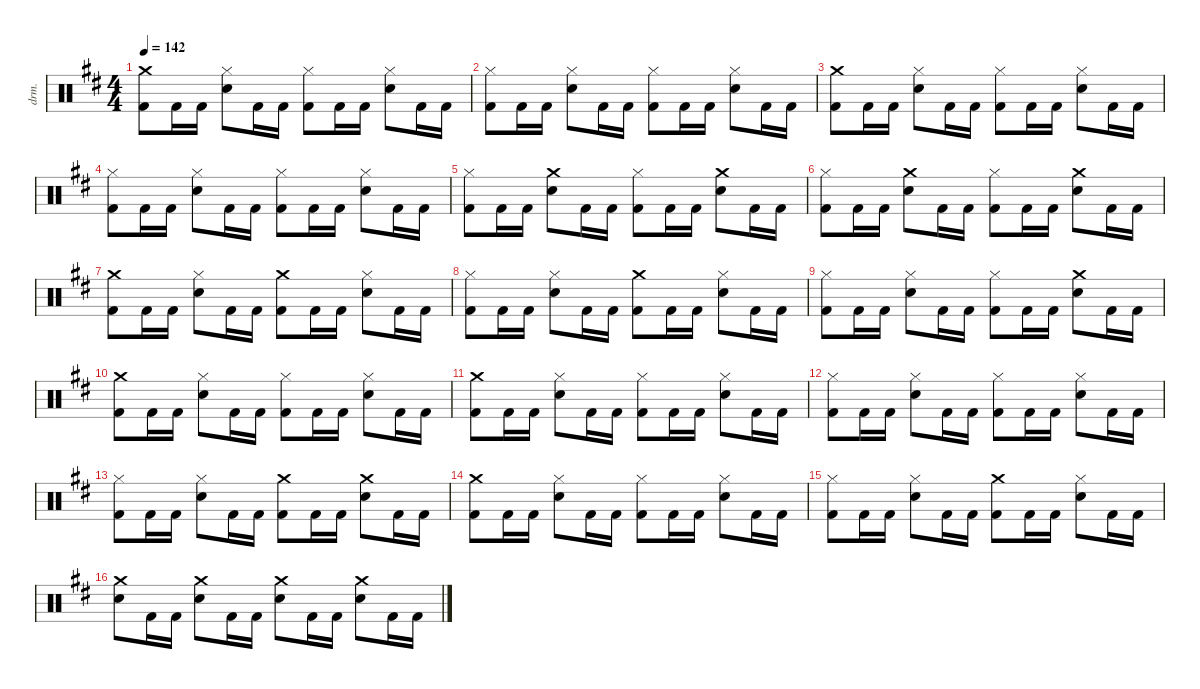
\defaultSystemsLayout 4
\hideDynamics
\bracketExtendMode nobrackets
\otherSystemsTrackNameOrientation horizontal
\track ("Lars - Drums" "drm.") {instrument percussion}
\staff {score}
\articulation defaults
\ts (4 4)
\tempo 142
\clef neutral
\ks bminor
("Crash medium (hit)"{acc forcenatural} "Kick (hit) 2"{acc forcenatural}).8{dy f beam Down} "Kick (hit) 2"{acc forcenatural}.16{beam Down} "Kick (hit) 2"{acc forcenatural}.16{beam Down} ("Hi-Hat (closed)"{acc forcenatural} "Snare (hit) 2"{acc forcenatural}).8{beam Down} "Kick (hit) 2"{acc forcenatural}.16{beam Down} "Kick (hit) 2"{acc forcenatural}.16{beam Down} ("Hi-Hat (closed)"{acc forcenatural} "Kick (hit) 2"{acc forcenatural}).8{beam Down} "Kick (hit) 2"{acc forcenatural}.16{beam Down} "Kick (hit) 2"{acc forcenatural}.16{beam Down} ("Hi-Hat (closed)"{acc forcenatural} "Snare (hit) 2"{acc forcenatural}).8{beam Down} "Kick (hit) 2"{acc forcenatural}.16{beam Down} "Kick (hit) 2"{acc forcenatural}.16{beam Down} |
("Hi-Hat (closed)"{acc forcenatural} "Kick (hit) 2"{acc forcenatural}).8{beam Down} "Kick (hit) 2"{acc forcenatural}.16{beam Down} "Kick (hit) 2"{acc forcenatural}.16{beam Down} ("Hi-Hat (closed)"{acc forcenatural} "Snare (hit) 2"{acc forcenatural}).8{beam Down} "Kick (hit) 2"{acc forcenatural}.16{beam Down} "Kick (hit) 2"{acc forcenatural}.16{beam Down} ("Hi-Hat (closed)"{acc forcenatural} "Kick (hit) 2"{acc forcenatural}).8{beam Down} "Kick (hit) 2"{acc forcenatural}.16{beam Down} "Kick (hit) 2"{acc forcenatural}.16{beam Down} ("Hi-Hat (closed)"{acc forcenatural} "Snare (hit) 2"{acc forcenatural}).8{beam Down} "Kick (hit) 2"{acc forcenatural}.16{beam Down} "Kick (hit) 2"{acc forcenatural}.16{beam Down} |
("Crash medium (hit)"{acc forcenatural} "Kick (hit) 2"{acc forcenatural}).8{beam Down} "Kick (hit) 2"{acc forcenatural}.16{beam Down} "Kick (hit) 2"{acc forcenatural}.16{beam Down} ("Hi-Hat (closed)"{acc forcenatural} "Snare (hit) 2"{acc forcenatural}).8{beam Down} "Kick (hit) 2"{acc forcenatural}.16{beam Down} "Kick (hit) 2"{acc forcenatural}.16{beam Down} ("Hi-Hat (closed)"{acc forcenatural} "Kick (hit) 2"{acc forcenatural}).8{beam Down} "Kick (hit) 2"{acc forcenatural}.16{beam Down} "Kick (hit) 2"{acc forcenatural}.16{beam Down} ("Hi-Hat (closed)"{acc forcenatural} "Snare (hit) 2"{acc forcenatural}).8{beam Down} "Kick (hit) 2"{acc forcenatural}.16{beam Down} "Kick (hit) 2"{acc forcenatural}.16{beam Down} |
("Hi-Hat (closed)"{acc forcenatural} "Kick (hit) 2"{acc forcenatural}).8{beam Down} "Kick (hit) 2"{acc forcenatural}.16{beam Down} "Kick (hit) 2"{acc forcenatural}.16{beam Down} ("Hi-Hat (closed)"{acc forcenatural} "Snare (hit) 2"{acc forcenatural}).8{beam Down} "Kick (hit) 2"{acc forcenatural}.16{beam Down} "Kick (hit) 2"{acc forcenatural}.16{beam Down} ("Hi-Hat (closed)"{acc forcenatural} "Kick (hit) 2"{acc forcenatural}).8{beam Down} "Kick (hit) 2"{acc forcenatural}.16{beam Down} "Kick (hit) 2"{acc forcenatural}.16{beam Down} ("Hi-Hat (closed)"{acc forcenatural} "Snare (hit) 2"{acc forcenatural}).8{beam Down} "Kick (hit) 2"{acc forcenatural}.16{beam Down} "Kick (hit) 2"{acc forcenatural}.16{beam Down} |
("Hi-Hat (closed)"{acc forcenatural} "Kick (hit) 2"{acc forcenatural}).8{beam Down} "Kick (hit) 2"{acc forcenatural}.16{beam Down} "Kick (hit) 2"{acc forcenatural}.16{beam Down} ("Crash medium (hit)"{acc forcenatural} "Snare (hit) 2"{acc forcenatural}).8{beam Down} "Kick (hit) 2"{acc forcenatural}.16{beam Down} "Kick (hit) 2"{acc forcenatural}.16{beam Down} ("Hi-Hat (closed)"{acc forcenatural} "Kick (hit) 2"{acc forcenatural}).8{beam Down} "Kick (hit) 2"{acc forcenatural}.16{beam Down} "Kick (hit) 2"{acc forcenatural}.16{beam Down} ("Crash medium (hit)"{acc forcenatural} "Snare (hit) 2"{acc forcenatural}).8{beam Down} "Kick (hit) 2"{acc forcenatural}.16{beam Down} "Kick (hit) 2"{acc forcenatural}.16{beam Down} |
("Hi-Hat (closed)"{acc forcenatural} "Kick (hit) 2"{acc forcenatural}).8{beam Down} "Kick (hit) 2"{acc forcenatural}.16{beam Down} "Kick (hit) 2"{acc forcenatural}.16{beam Down} ("Crash medium (hit)"{acc forcenatural} "Snare (hit) 2"{acc forcenatural}).8{beam Down} "Kick (hit) 2"{acc forcenatural}.16{beam Down} "Kick (hit) 2"{acc forcenatural}.16{beam Down} ("Hi-Hat (closed)"{acc forcenatural} "Kick (hit) 2"{acc forcenatural}).8{beam Down} "Kick (hit) 2"{acc forcenatural}.16{beam Down} "Kick (hit) 2"{acc forcenatural}.16{beam Down} ("Crash medium (hit)"{acc forcenatural} "Snare (hit) 2"{acc forcenatural}).8{beam Down} "Kick (hit) 2"{acc forcenatural}.16{beam Down} "Kick (hit) 2"{acc forcenatural}.16{beam Down} |
("Crash medium (hit)"{acc forcenatural} "Kick (hit) 2"{acc forcenatural}).8{beam Down} "Kick (hit) 2"{acc forcenatural}.16{beam Down} "Kick (hit) 2"{acc forcenatural}.16{beam Down} ("Hi-Hat (closed)"{acc forcenatural} "Snare (hit) 2"{acc forcenatural}).8{beam Down} "Kick (hit) 2"{acc forcenatural}.16{beam Down} "Kick (hit) 2"{acc forcenatural}.16{beam Down} ("Crash medium (hit)"{acc forcenatural} "Kick (hit) 2"{acc forcenatural}).8{beam Down} "Kick (hit) 2"{acc forcenatural}.16{beam Down} "Kick (hit) 2"{acc forcenatural}.16{beam Down} ("Hi-Hat (closed)"{acc forcenatural} "Snare (hit) 2"{acc forcenatural}).8{beam Down} "Kick (hit) 2"{acc forcenatural}.16{beam Down} "Kick (hit) 2"{acc forcenatural}.16{beam Down} |
("Hi-Hat (closed)"{acc forcenatural} "Kick (hit) 2"{acc forcenatural}).8{beam Down} "Kick (hit) 2"{acc forcenatural}.16{beam Down} "Kick (hit) 2"{acc forcenatural}.16{beam Down} ("Hi-Hat (closed)"{acc forcenatural} "Snare (hit) 2"{acc forcenatural}).8{beam Down} "Kick (hit) 2"{acc forcenatural}.16{beam Down} "Kick (hit) 2"{acc forcenatural}.16{beam Down} ("Crash medium (hit)"{acc forcenatural} "Kick (hit) 2"{acc forcenatural}).8{beam Down} "Kick (hit) 2"{acc forcenatural}.16{beam Down} "Kick (hit) 2"{acc forcenatural}.16{beam Down} ("Hi-Hat (closed)"{acc forcenatural} "Snare (hit) 2"{acc forcenatural}).8{beam Down} "Kick (hit) 2"{acc forcenatural}.16{beam Down} "Kick (hit) 2"{acc forcenatural}.16{beam Down} |
("Hi-Hat (closed)"{acc forcenatural} "Kick (hit) 2"{acc forcenatural}).8{beam Down} "Kick (hit) 2"{acc forcenatural}.16{beam Down} "Kick (hit) 2"{acc forcenatural}.16{beam Down} ("Hi-Hat (closed)"{acc forcenatural} "Snare (hit) 2"{acc forcenatural}).8{beam Down} "Kick (hit) 2"{acc forcenatural}.16{beam Down} "Kick (hit) 2"{acc forcenatural}.16{beam Down} ("Hi-Hat (closed)"{acc forcenatural} "Kick (hit) 2"{acc forcenatural}).8{beam Down} "Kick (hit) 2"{acc forcenatural}.16{beam Down} "Kick (hit) 2"{acc forcenatural}.16{beam Down} ("Crash medium (hit)"{acc forcenatural} "Snare (hit) 2"{acc forcenatural}).8{beam Down} "Kick (hit) 2"{acc forcenatural}.16{beam Down} "Kick (hit) 2"{acc forcenatural}.16{beam Down} |
("Crash medium (hit)"{acc forcenatural} "Kick (hit) 2"{acc forcenatural}).8{beam Down} "Kick (hit) 2"{acc forcenatural}.16{beam Down} "Kick (hit) 2"{acc forcenatural}.16{beam Down} ("Hi-Hat (closed)"{acc forcenatural} "Snare (hit) 2"{acc forcenatural}).8{beam Down} "Kick (hit) 2"{acc forcenatural}.16{beam Down} "Kick (hit) 2"{acc forcenatural}.16{beam Down} ("Hi-Hat (closed)"{acc forcenatural} "Kick (hit) 2"{acc forcenatural}).8{beam Down} "Kick (hit) 2"{acc forcenatural}.16{beam Down} "Kick (hit) 2"{acc forcenatural}.16{beam Down} ("Hi-Hat (closed)"{acc forcenatural} "Snare (hit) 2"{acc forcenatural}).8{beam Down} "Kick (hit) 2"{acc forcenatural}.16{beam Down} "Kick (hit) 2"{acc forcenatural}.16{beam Down} |
("Crash medium (hit)"{acc forcenatural} "Kick (hit) 2"{acc forcenatural}).8{beam Down} "Kick (hit) 2"{acc forcenatural}.16{beam Down} "Kick (hit) 2"{acc forcenatural}.16{beam Down} ("Hi-Hat (closed)"{acc forcenatural} "Snare (hit) 2"{acc forcenatural}).8{beam Down} "Kick (hit) 2"{acc forcenatural}.16{beam Down} "Kick (hit) 2"{acc forcenatural}.16{beam Down} ("Hi-Hat (closed)"{acc forcenatural} "Kick (hit) 2"{acc forcenatural}).8{beam Down} "Kick (hit) 2"{acc forcenatural}.16{beam Down} "Kick (hit) 2"{acc forcenatural}.16{beam Down} ("Hi-Hat (closed)"{acc forcenatural} "Snare (hit) 2"{acc forcenatural}).8{beam Down} "Kick (hit) 2"{acc forcenatural}.16{beam Down} "Kick (hit) 2"{acc forcenatural}.16{beam Down} |
("Hi-Hat (closed)"{acc forcenatural} "Kick (hit) 2"{acc forcenatural}).8{beam Down} "Kick (hit) 2"{acc forcenatural}.16{beam Down} "Kick (hit) 2"{acc forcenatural}.16{beam Down} ("Hi-Hat (closed)"{acc forcenatural} "Snare (hit) 2"{acc forcenatural}).8{beam Down} "Kick (hit) 2"{acc forcenatural}.16{beam Down} "Kick (hit) 2"{acc forcenatural}.16{beam Down} ("Hi-Hat (closed)"{acc forcenatural} "Kick (hit) 2"{acc forcenatural}).8{beam Down} "Kick (hit) 2"{acc forcenatural}.16{beam Down} "Kick (hit) 2"{acc forcenatural}.16{beam Down} ("Hi-Hat (closed)"{acc forcenatural} "Snare (hit) 2"{acc forcenatural}).8{beam Down} "Kick (hit) 2"{acc forcenatural}.16{beam Down} "Kick (hit) 2"{acc forcenatural}.16{beam Down} |
("Hi-Hat (closed)"{acc forcenatural} "Kick (hit) 2"{acc forcenatural}).8{beam Down} "Kick (hit) 2"{acc forcenatural}.16{beam Down} "Kick (hit) 2"{acc forcenatural}.16{beam Down} ("Hi-Hat (closed)"{acc forcenatural} "Snare (hit) 2"{acc forcenatural}).8{beam Down} "Kick (hit) 2"{acc forcenatural}.16{beam Down} "Kick (hit) 2"{acc forcenatural}.16{beam Down} ("Crash medium (hit)"{acc forcenatural} "Kick (hit) 2"{acc forcenatural}).8{beam Down} "Kick (hit) 2"{acc forcenatural}.16{beam Down} "Kick (hit) 2"{acc forcenatural}.16{beam Down} ("Crash medium (hit)"{acc forcenatural} "Snare (hit) 2"{acc forcenatural}).8{beam Down} "Kick (hit) 2"{acc forcenatural}.16{beam Down} "Kick (hit) 2"{acc forcenatural}.16{beam Down} |
("Crash medium (hit)"{acc forcenatural} "Kick (hit) 2"{acc forcenatural}).8{beam Down} "Kick (hit) 2"{acc forcenatural}.16{beam Down} "Kick (hit) 2"{acc forcenatural}.16{beam Down} ("Hi-Hat (closed)"{acc forcenatural} "Snare (hit) 2"{acc forcenatural}).8{beam Down} "Kick (hit) 2"{acc forcenatural}.16{beam Down} "Kick (hit) 2"{acc forcenatural}.16{beam Down} ("Hi-Hat (closed)"{acc forcenatural} "Kick (hit) 2"{acc forcenatural}).8{beam Down} "Kick (hit) 2"{acc forcenatural}.16{beam Down} "Kick (hit) 2"{acc forcenatural}.16{beam Down} ("Hi-Hat (closed)"{acc forcenatural} "Snare (hit) 2"{acc forcenatural}).8{beam Down} "Kick (hit) 2"{acc forcenatural}.16{beam Down} "Kick (hit) 2"{acc forcenatural}.16{beam Down} |
("Hi-Hat (closed)"{acc forcenatural} "Kick (hit) 2"{acc forcenatural}).8{beam Down} "Kick (hit) 2"{acc forcenatural}.16{beam Down} "Kick (hit) 2"{acc forcenatural}.16{beam Down} ("Hi-Hat (closed)"{acc forcenatural} "Snare (hit) 2"{acc forcenatural}).8{beam Down} "Kick (hit) 2"{acc forcenatural}.16{beam Down} "Kick (hit) 2"{acc forcenatural}.16{beam Down} ("Crash medium (hit)"{acc forcenatural} "Kick (hit) 2"{acc forcenatural}).8{beam Down} "Kick (hit) 2"{acc forcenatural}.16{beam Down} "Kick (hit) 2"{acc forcenatural}.16{beam Down} ("Hi-Hat (closed)"{acc forcenatural} "Snare (hit) 2"{acc forcenatural}).8{beam Down} "Kick (hit) 2"{acc forcenatural}.16{beam Down} "Kick (hit) 2"{acc forcenatural}.16{beam Down} |
("Crash medium (hit)"{acc forcenatural} "Snare (hit) 2"{acc forcenatural}).8{beam Down} "Kick (hit) 2"{acc forcenatural}.16{beam Down} "Kick (hit) 2"{acc forcenatural}.16{beam Down} ("Crash medium (hit)"{acc forcenatural} "Snare (hit) 2"{acc forcenatural}).8{beam Down} "Kick (hit) 2"{acc forcenatural}.16{beam Down} "Kick (hit) 2"{acc forcenatural}.16{beam Down} ("Crash medium (hit)"{acc forcenatural} "Snare (hit) 2"{acc forcenatural}).8{beam Down} "Kick (hit) 2"{acc forcenatural}.16{beam Down} "Kick (hit) 2"{acc forcenatural}.16{beam Down} ("Crash medium (hit)"{acc forcenatural} "Snare (hit) 2"{acc forcenatural}).8{beam Down} "Kick (hit) 2"{acc forcenatural}.16{beam Down} "Kick (hit) 2"{acc forcenatural}.16{beam Down}
